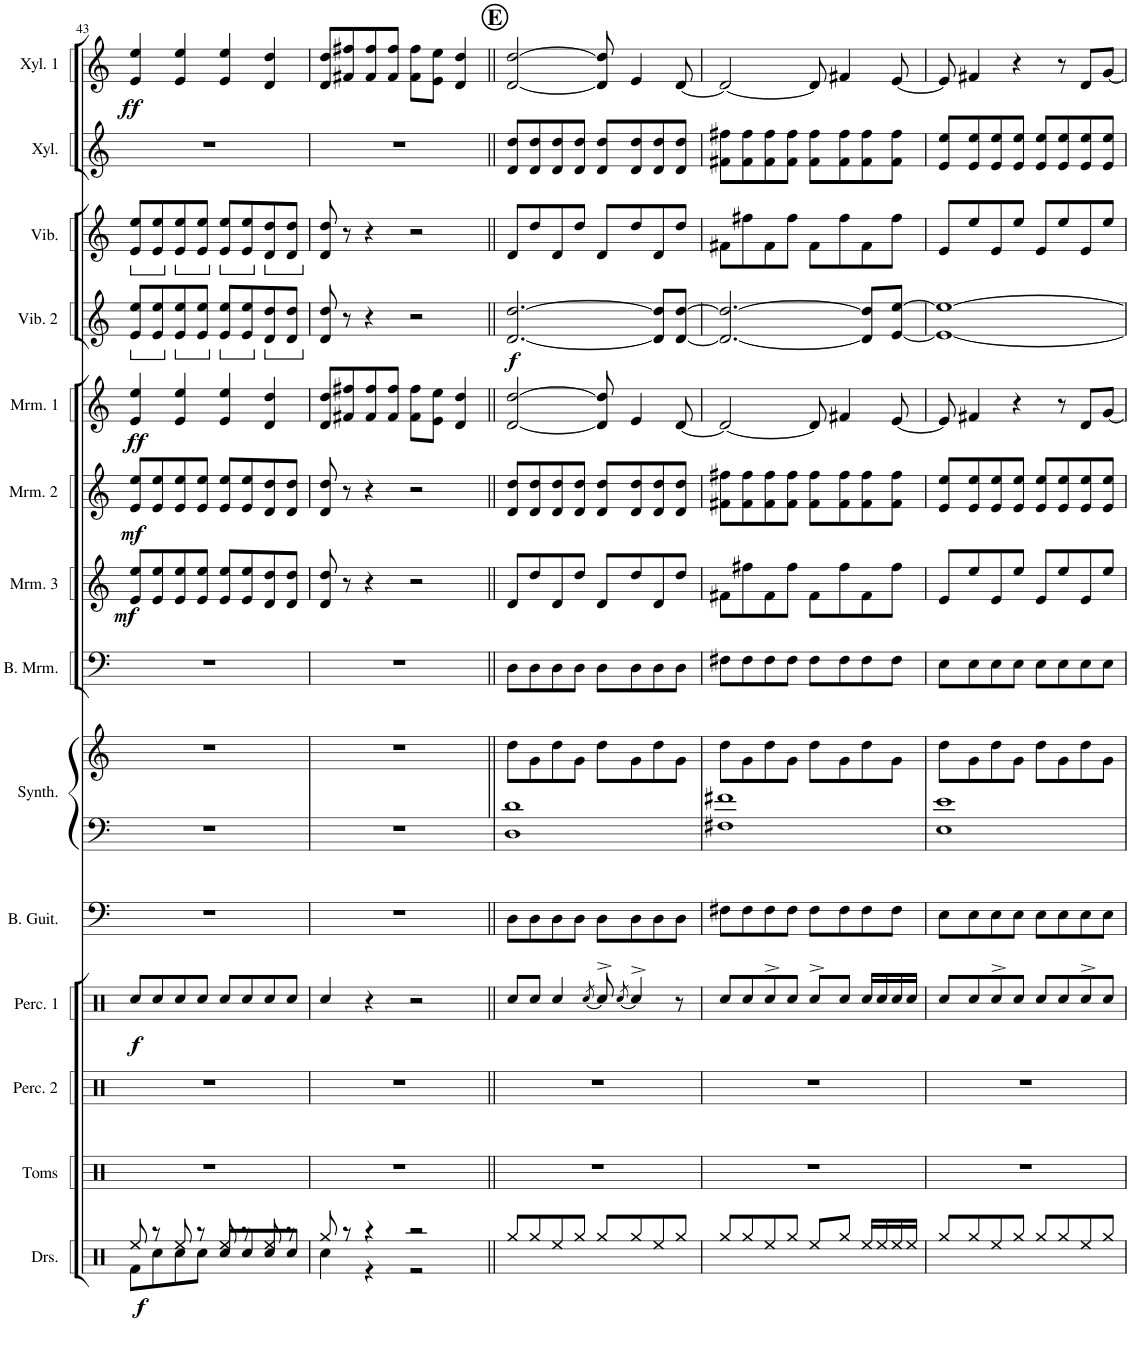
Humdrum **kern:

**kern	**dynam	**kern	**kern	**kern	**dynam	**kern	**kern	**kern	**kern	**kern	**dynam	**kern	**dynam	**kern	**dynam	**kern	**dynam	**kern	**kern	**kern	**dynam
*part14	*part14	*part13	*part12	*part11	*part11	*part10	*part9	*part9	*part8	*part7	*part7	*part6	*part6	*part5	*part5	*part4	*part4	*part3	*part2	*part1	*part1
*staff15	*staff15	*staff14	*staff13	*staff12	*staff12	*staff11	*staff10	*staff9	*staff8	*staff7	*staff7	*staff6	*staff6	*staff5	*staff5	*staff4	*staff4	*staff3	*staff2	*staff1	*staff1
*I"Drumset	*	*I"Tom Toms	*I"Percussion 2	*I"Percussion 1	*	*I"Bass Guitar	*I"Square Synthesizer	*	*I"Bass Marimba	*I"Marimba 3	*	*I"Marimba 2	*	*I"Marimba 1	*	*I"Vibraphone 2	*	*I"Vibraphone 1	*I"Xylophone 2	*I"Xylophone 1	*
*I'Drs.	*	*I'Toms	*I'Perc. 2	*I'Perc. 1	*	*I'B. Guit.	*I'Synth.	*	*I'B. Mrm.	*I'Mrm. 3	*	*I'Mrm. 2	*	*I'Mrm. 1	*	*I'Vib. 2	*	*I'Vib. 1	*I'Xyl.	*I'Xyl. 1	*
!!LO:PB:g=z
*clefX	*	*clefX	*clefX	*clefX	*	*clefF4	*clefF4	*clefG2	*clefF4	*clefG2	*	*clefG2	*	*clefG2	*	*clefG2	*	*clefG2	*clefG2	*clefG2	*
*	*	*	*	*	*	*Trd7c12	*	*	*	*	*	*	*	*	*	*	*	*Trd-14c-24	*Trd-7c-12	*Trd-7c-12	*
*k[]	*	*k[]	*k[]	*k[]	*	*k[]	*k[]	*k[]	*k[]	*k[]	*	*k[]	*	*k[]	*	*k[]	*	*k[]	*k[]	*k[]	*
*M4/4	*	*M4/4	*M4/4	*M4/4	*	*M4/4	*M4/4	*M4/4	*M4/4	*M4/4	*	*M4/4	*	*M4/4	*	*M4/4	*	*M4/4	*M4/4	*M4/4	*
=43	=43	=43	=43	=43	=43	=43	=43	=43	=43	=43	=43	=43	=43	=43	=43	=43	=43	=43	=43	=43	=43
*^	*	*	*	*	*	*	*	*	*	*	*	*	*	*	*	*	*	*	*	*	*
*	*	*	*	*	*	*	*	*	*	*	*	*	*	*	*	*	*ped	*	*	*	*	*
*	*	*	*	*	*	*	*	*	*	*	*	*	*	*	*	*	*	*	*ped	*	*	*
!	!	!LO:DY:b	!	!	!	!LO:DY:b	!	!	!	!	!	!LO:DY:b	!	!LO:DY:b	!	!LO:DY:b	!	!	!	!	!	!LO:DY:b
8Ree/	8Rf\L	f	1r	1r	8Rcc/L	f	1r	1r	1r	1r	8e/ 8ee/L	mf	8e/ 8ee/L	mf	4e/ 4ee/	ff	8e/ 8ee/L	.	8e/ 8ee/L	1r	4e/ 4ee/	ff
8r	8Rcc\	.	.	.	8Rcc/	.	.	.	.	.	8e/ 8ee/	.	8e/ 8ee/	.	.	.	8e/ 8ee/	.	8e/ 8ee/	.	.	.
*	*	*	*	*	*	*	*	*	*	*	*	*	*	*	*	*	*Xped	*	*	*	*	*
*	*	*	*	*	*	*	*	*	*	*	*	*	*	*	*	*	*ped	*	*	*	*	*
*	*	*	*	*	*	*	*	*	*	*	*	*	*	*	*	*	*	*	*Xped	*	*	*
*	*	*	*	*	*	*	*	*	*	*	*	*	*	*	*	*	*	*	*ped	*	*	*
8Ree/	8Rcc\	.	.	.	8Rcc/	.	.	.	.	.	8e/ 8ee/	.	8e/ 8ee/	.	4e/ 4ee/	.	8e/ 8ee/	.	8e/ 8ee/	.	4e/ 4ee/	.
8r	8Rcc\J	.	.	.	8Rcc/J	.	.	.	.	.	8e/ 8ee/J	.	8e/ 8ee/J	.	.	.	8e/ 8ee/J	.	8e/ 8ee/J	.	.	.
*	*	*	*	*	*	*	*	*	*	*	*	*	*	*	*	*	*Xped	*	*	*	*	*
*	*	*	*	*	*	*	*	*	*	*	*	*	*	*	*	*	*ped	*	*	*	*	*
*	*	*	*	*	*	*	*	*	*	*	*	*	*	*	*	*	*	*	*Xped	*	*	*
*	*	*	*	*	*	*	*	*	*	*	*	*	*	*	*	*	*	*	*ped	*	*	*
8Ree/	8Rcc/L	.	.	.	8Rcc/L	.	.	.	.	.	8e/ 8ee/L	.	8e/ 8ee/L	.	4e/ 4ee/	.	8e/ 8ee/L	.	8e/ 8ee/L	.	4e/ 4ee/	.
8r	8Rcc/	.	.	.	8Rcc/	.	.	.	.	.	8e/ 8ee/	.	8e/ 8ee/	.	.	.	8e/ 8ee/	.	8e/ 8ee/	.	.	.
*	*	*	*	*	*	*	*	*	*	*	*	*	*	*	*	*	*Xped	*	*	*	*	*
*	*	*	*	*	*	*	*	*	*	*	*	*	*	*	*	*	*ped	*	*	*	*	*
*	*	*	*	*	*	*	*	*	*	*	*	*	*	*	*	*	*	*	*Xped	*	*	*
*	*	*	*	*	*	*	*	*	*	*	*	*	*	*	*	*	*	*	*ped	*	*	*
8Ree/	8Rcc/	.	.	.	8Rcc/	.	.	.	.	.	8d/ 8dd/	.	8d/ 8dd/	.	4d/ 4dd/	.	8d/ 8dd/	.	8d/ 8dd/	.	4d/ 4dd/	.
8r	8Rcc/J	.	.	.	8Rcc/J	.	.	.	.	.	8d/ 8dd/J	.	8d/ 8dd/J	.	.	.	8d/ 8dd/J	.	8d/ 8dd/J	.	.	.
=44	=44	=44	=44	=44	=44	=44	=44	=44	=44	=44	=44	=44	=44	=44	=44	=44	=44	=44	=44	=44	=44	=44
*	*	*	*	*	*	*	*	*	*	*	*	*	*	*	*	*	*Xped	*	*	*	*	*
*	*	*	*	*	*	*	*	*	*	*	*	*	*	*	*	*	*	*	*Xped	*	*	*
8Rgg/	4Rcc\	.	1r	1r	4Rcc/	.	1r	1r	1r	1r	8d/ 8dd/	.	8d/ 8dd/	.	8d/ 8dd/L	.	8d/ 8dd/	.	8d/ 8dd/	1r	8d/ 8dd/L	.
8r	.	.	.	.	.	.	.	.	.	.	8r	.	8r	.	8f#X/ 8ff#X/	.	8r	.	8r	.	8f#X/ 8ff#X/	.
4r	4r	.	.	.	4r	.	.	.	.	.	4r	.	4r	.	8f#/ 8ff#/	.	4r	.	4r	.	8f#/ 8ff#/	.
.	.	.	.	.	.	.	.	.	.	.	.	.	.	.	8f#/ 8ff#/J	.	.	.	.	.	8f#/ 8ff#/J	.
2r	2r	.	.	.	2r	.	.	.	.	.	2r	.	2r	.	8f#\ 8ff#\L	.	2r	.	2r	.	8f#\ 8ff#\L	.
.	.	.	.	.	.	.	.	.	.	.	.	.	.	.	8e\ 8ee\J	.	.	.	.	.	8e\ 8ee\J	.
.	.	.	.	.	.	.	.	.	.	.	.	.	.	.	4d/ 4dd/	.	.	.	.	.	4d/ 4dd/	.
*v	*v	*	*	*	*	*	*	*	*	*	*	*	*	*	*	*	*	*	*	*	*	*
!!LO:REH:place=s1:a:B:cj:enc=circle:fs=14:t=E
=45||	=45||	=45||	=45||	=45||	=45||	=45||	=45||	=45||	=45||	=45||	=45||	=45||	=45||	=45||	=45||	=45||	=45||	=45||	=45||	=45||	=45||
!	!	!	!	!	!	!	!	!	!	!	!	!	!	!	!	!	!LO:DY:b	!	!	!	!
8Rgg/L	.	1r	1r	8Rcc/L	.	8D\L	1D 1d	8dd\L	8D\L	8d/L	.	8d/ 8dd/L	.	[2d/ [2dd/	.	[2.d/ [2.dd/	f	8d/L	8d/ 8dd/L	[2d/ [2dd/	.
8Rgg/	.	.	.	8Rcc/J	.	8D\	.	8g\	8D\	8dd/	.	8d/ 8dd/	.	.	.	.	.	8dd/	8d/ 8dd/	.	.
8Ree/	.	.	.	4Rcc/	.	8D\	.	8dd\	8D\	8d/	.	8d/ 8dd/	.	.	.	.	.	8d/	8d/ 8dd/	.	.
8Rgg/J	.	.	.	.	.	8D\J	.	8g\J	8D\J	8dd/J	.	8d/ 8dd/J	.	.	.	.	.	8dd/J	8d/ 8dd/J	.	.
.	.	.	.	[8qRcc/	.	.	.	.	.	.	.	.	.	.	.	.	.	.	.	.	.
8Rgg/L	.	.	.	8Rcc^>/]	.	8D\L	.	8dd\L	8D\L	8d/L	.	8d/ 8dd/L	.	8d/] 8dd/]	.	.	.	8d/L	8d/ 8dd/L	8d/] 8dd/]	.
.	.	.	.	[8qRcc/	.	.	.	.	.	.	.	.	.	.	.	.	.	.	.	.	.
8Rgg/	.	.	.	4Rcc^>/]	.	8D\	.	8g\	8D\	8dd/	.	8d/ 8dd/	.	4e/	.	.	.	8dd/	8d/ 8dd/	4e/	.
8Ree/	.	.	.	.	.	8D\	.	8dd\	8D\	8d/	.	8d/ 8dd/	.	.	.	8d/] 8dd/]L	.	8d/	8d/ 8dd/	.	.
8Rgg/J	.	.	.	8r	.	8D\J	.	8g\J	8D\J	8dd/J	.	8d/ 8dd/J	.	[8d/	.	[8d/ [8dd/J	.	8dd/J	8d/ 8dd/J	[8d/	.
=46	=46	=46	=46	=46	=46	=46	=46	=46	=46	=46	=46	=46	=46	=46	=46	=46	=46	=46	=46	=46	=46
8Rgg/L	.	1r	1r	8Rcc/L	.	8F#X\L	1F#X 1f#X	8dd\L	8F#X\L	8f#X\L	.	8f#X\ 8ff#X\L	.	2d/_	.	2.d/_ 2.dd/_	.	8f#X\L	8f#X\ 8ff#X\L	2d/_	.
8Rgg/	.	.	.	8Rcc/	.	8F#\	.	8g\	8F#\	8ff#X\	.	8f#\ 8ff#\	.	.	.	.	.	8ff#X\	8f#\ 8ff#\	.	.
8Ree/	.	.	.	8Rcc^>/	.	8F#\	.	8dd\	8F#\	8f#\	.	8f#\ 8ff#\	.	.	.	.	.	8f#\	8f#\ 8ff#\	.	.
8Rgg/J	.	.	.	8Rcc/J	.	8F#\J	.	8g\J	8F#\J	8ff#\J	.	8f#\ 8ff#\J	.	.	.	.	.	8ff#\J	8f#\ 8ff#\J	.	.
8Ree/L	.	.	.	8Rcc^>/L	.	8F#\L	.	8dd\L	8F#\L	8f#\L	.	8f#\ 8ff#\L	.	8d/]	.	.	.	8f#\L	8f#\ 8ff#\L	8d/]	.
8Rgg/J	.	.	.	8Rcc/J	.	8F#\	.	8g\	8F#\	8ff#\	.	8f#\ 8ff#\	.	4f#X/	.	.	.	8ff#\	8f#\ 8ff#\	4f#X/	.
16Ree/LL	.	.	.	16Rcc/LL	.	8F#\	.	8dd\	8F#\	8f#\	.	8f#\ 8ff#\	.	.	.	8d/] 8dd/]L	.	8f#\	8f#\ 8ff#\	.	.
16Ree/	.	.	.	16Rcc/	.	.	.	.	.	.	.	.	.	.	.	.	.	.	.	.	.
16Ree/	.	.	.	16Rcc/	.	8F#\J	.	8g\J	8F#\J	8ff#\J	.	8f#\ 8ff#\J	.	[8e/	.	[8e/ [8ee/J	.	8ff#\J	8f#\ 8ff#\J	[8e/	.
16Ree/JJ	.	.	.	16Rcc/JJ	.	.	.	.	.	.	.	.	.	.	.	.	.	.	.	.	.
=47	=47	=47	=47	=47	=47	=47	=47	=47	=47	=47	=47	=47	=47	=47	=47	=47	=47	=47	=47	=47	=47
8Rgg/L	.	1r	1r	8Rcc/L	.	8E\L	1E 1e	8dd\L	8E\L	8e/L	.	8e/ 8ee/L	.	8e/]	.	1e_ 1ee_	.	8e/L	8e/ 8ee/L	8e/]	.
8Rgg/	.	.	.	8Rcc/	.	8E\	.	8g\	8E\	8ee/	.	8e/ 8ee/	.	4f#X/	.	.	.	8ee/	8e/ 8ee/	4f#X/	.
8Ree/	.	.	.	8Rcc^>/	.	8E\	.	8dd\	8E\	8e/	.	8e/ 8ee/	.	.	.	.	.	8e/	8e/ 8ee/	.	.
8Rgg/J	.	.	.	8Rcc/J	.	8E\J	.	8g\J	8E\J	8ee/J	.	8e/ 8ee/J	.	4r	.	.	.	8ee/J	8e/ 8ee/J	4r	.
8Rgg/L	.	.	.	8Rcc/L	.	8E\L	.	8dd\L	8E\L	8e/L	.	8e/ 8ee/L	.	.	.	.	.	8e/L	8e/ 8ee/L	.	.
8Rgg/	.	.	.	8Rcc/	.	8E\	.	8g\	8E\	8ee/	.	8e/ 8ee/	.	8r	.	.	.	8ee/	8e/ 8ee/	8r	.
8Ree/	.	.	.	8Rcc^>/	.	8E\	.	8dd\	8E\	8e/	.	8e/ 8ee/	.	8d/L	.	.	.	8e/	8e/ 8ee/	8d/L	.
8Rgg/J	.	.	.	8Rcc/J	.	8E\J	.	8g\J	8E\J	8ee/J	.	8e/ 8ee/J	.	[8g/J	.	.	.	8ee/J	8e/ 8ee/J	[8g/J	.
=	=	=	=	=	=	=	=	=	=	=	=	=	=	=	=	=	=	=	=	=	=
*-	*-	*-	*-	*-	*-	*-	*-	*-	*-	*-	*-	*-	*-	*-	*-	*-	*-	*-	*-	*-	*-
